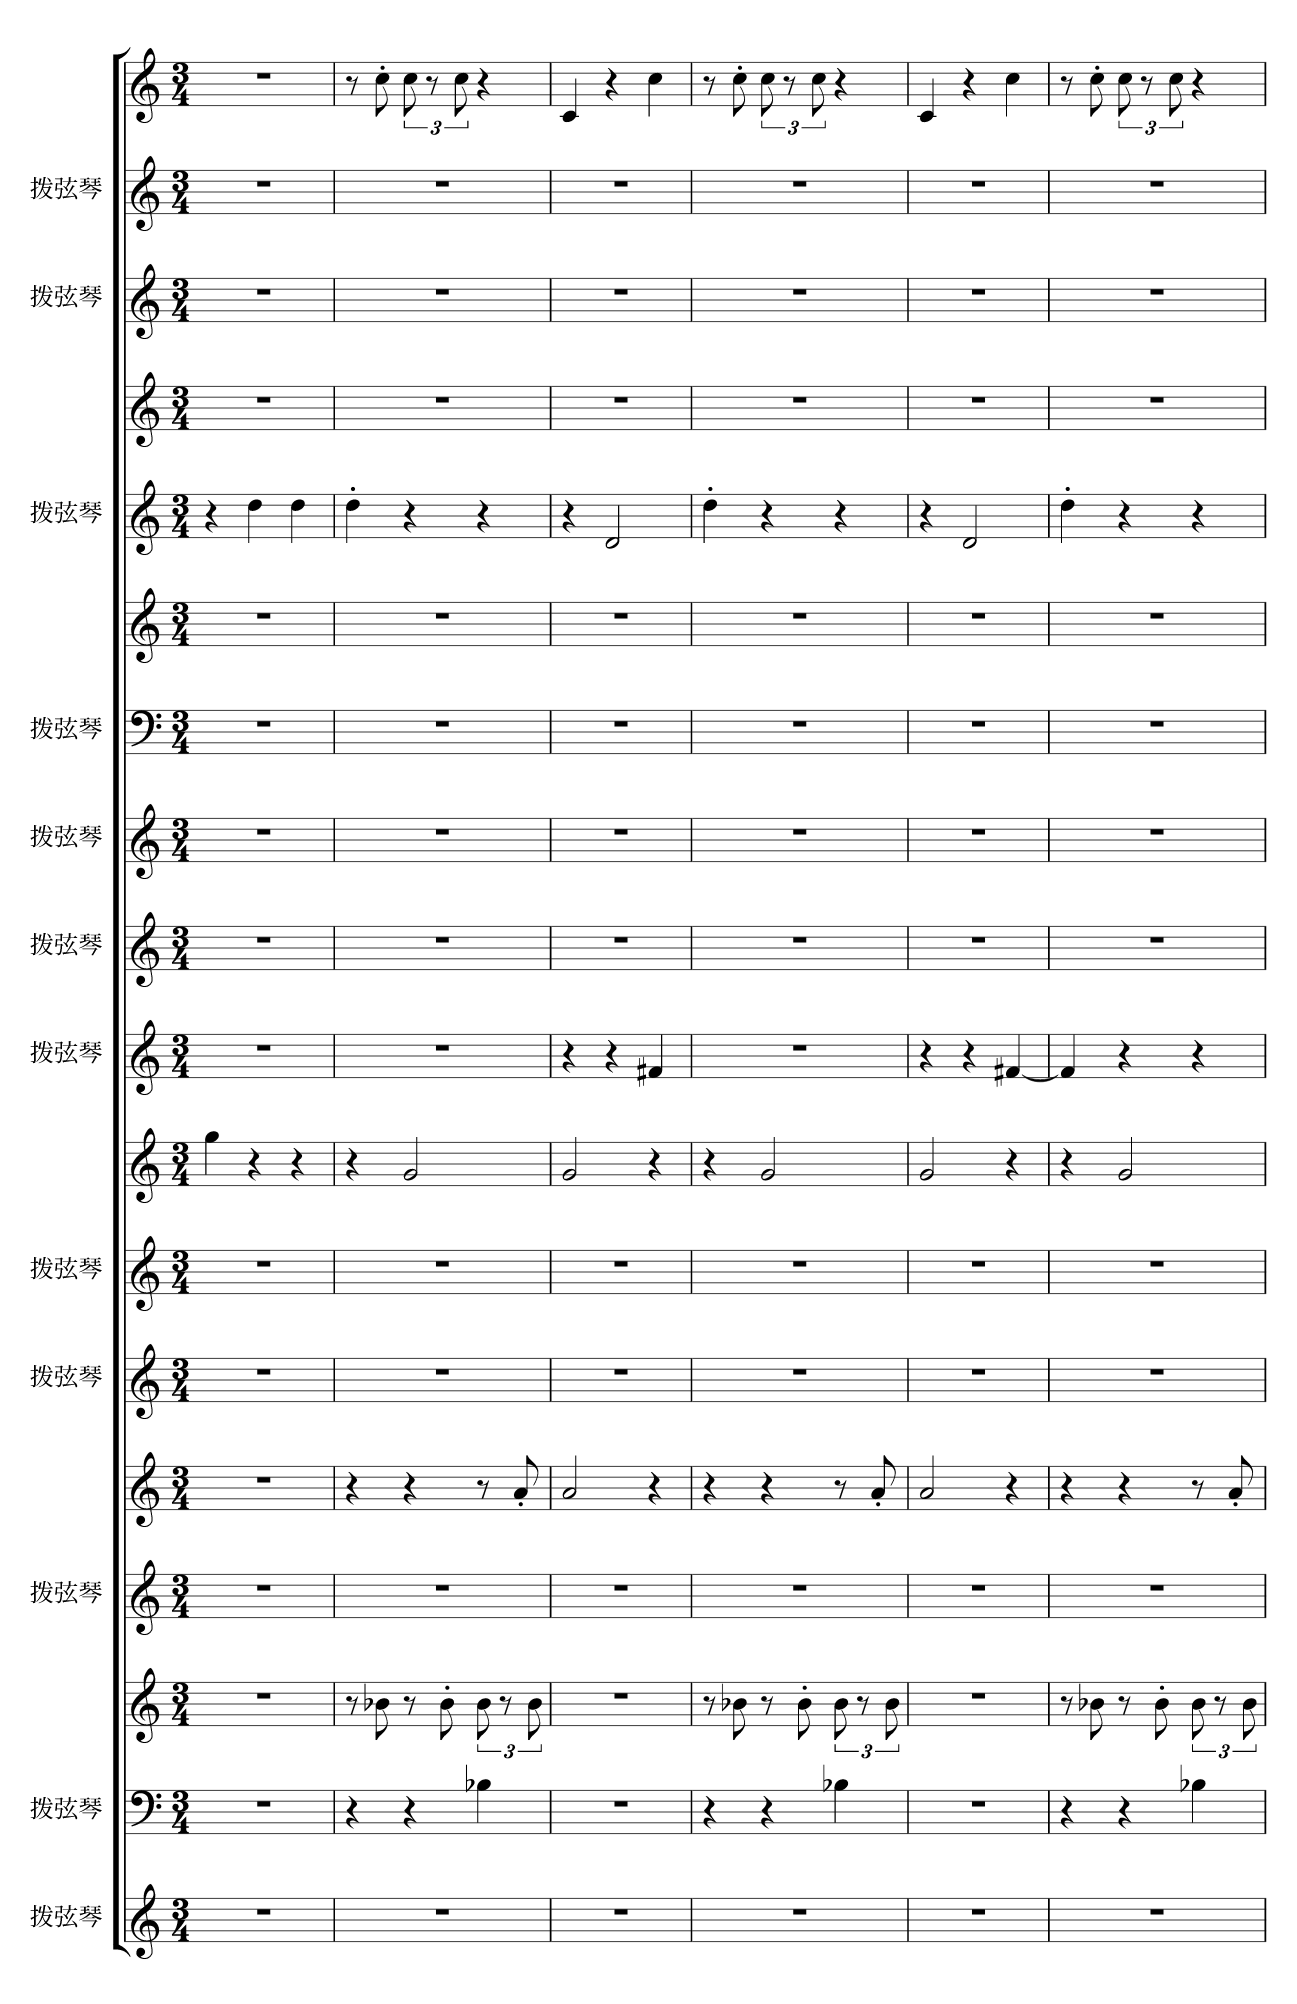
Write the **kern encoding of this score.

**kern	**kern	**kern	**kern	**kern	**kern	**kern	**kern	**kern	**kern	**kern	**kern	**kern	**kern	**kern	**kern	**kern	**kern
*part12	*part11	*part11	*part10	*part10	*part9	*part8	*part8	*part7	*part6	*part5	*part4	*part4	*part3	*part3	*part2	*part1	*part1
*staff18	*staff17	*staff16	*staff15	*staff14	*staff13	*staff12	*staff11	*staff10	*staff9	*staff8	*staff7	*staff6	*staff5	*staff4	*staff3	*staff2	*staff1
*I"拨弦琴	*I"拨弦琴	*	*I"拨弦琴	*	*I"拨弦琴	*I"拨弦琴	*	*I"拨弦琴	*I"拨弦琴	*I"拨弦琴	*I"拨弦琴	*	*I"拨弦琴	*	*I"拨弦琴	*I"拨弦琴	*
*clefG2	*clefF4	*clefG2	*clefG2	*clefG2	*clefG2	*clefG2	*clefG2	*clefG2	*clefG2	*clefG2	*clefF4	*clefG2	*clefG2	*clefG2	*clefG2	*clefG2	*clefG2
*k[]	*k[]	*k[]	*k[]	*k[]	*k[]	*k[]	*k[]	*k[]	*k[]	*k[]	*k[]	*k[]	*k[]	*k[]	*k[]	*k[]	*k[]
*M3/4	*M3/4	*M3/4	*M3/4	*M3/4	*M3/4	*M3/4	*M3/4	*M3/4	*M3/4	*M3/4	*M3/4	*M3/4	*M3/4	*M3/4	*M3/4	*M3/4	*M3/4
*MM191	*MM191	*MM191	*MM191	*MM191	*MM191	*MM191	*MM191	*MM191	*MM191	*MM191	*MM191	*MM191	*MM191	*MM191	*MM191	*MM191	*MM191
=1	=1	=1	=1	=1	=1	=1	=1	=1	=1	=1	=1	=1	=1	=1	=1	=1	=1
2.r	2.r	2.r	2.r	2.r	2.r	2.r	4gg\	2.r	2.r	2.r	2.r	2.r	4r	2.r	2.r	2.r	2.r
.	.	.	.	.	.	.	4r	.	.	.	.	.	4dd\	.	.	.	.
.	.	.	.	.	.	.	4r	.	.	.	.	.	4dd\	.	.	.	.
=2	=2	=2	=2	=2	=2	=2	=2	=2	=2	=2	=2	=2	=2	=2	=2	=2	=2
2.r	4r	8r	2.r	4r	2.r	2.r	4r	2.r	2.r	2.r	2.r	2.r	4dd'\	2.r	2.r	2.r	8r
.	.	8b-X\	.	.	.	.	.	.	.	.	.	.	.	.	.	.	8cc'\
.	4r	8r	.	4r	.	.	2g/	.	.	.	.	.	4r	.	.	.	12cc\
.	.	.	.	.	.	.	.	.	.	.	.	.	.	.	.	.	12r
.	.	8b-'\	.	.	.	.	.	.	.	.	.	.	.	.	.	.	.
.	.	.	.	.	.	.	.	.	.	.	.	.	.	.	.	.	12cc\
.	4B-X\	12b-\	.	8r	.	.	.	.	.	.	.	.	4r	.	.	.	4r
.	.	12r	.	.	.	.	.	.	.	.	.	.	.	.	.	.	.
.	.	.	.	8a'/	.	.	.	.	.	.	.	.	.	.	.	.	.
.	.	12b-\	.	.	.	.	.	.	.	.	.	.	.	.	.	.	.
=3	=3	=3	=3	=3	=3	=3	=3	=3	=3	=3	=3	=3	=3	=3	=3	=3	=3
2.r	2.r	2.r	2.r	2a/	2.r	2.r	2g/	4r	2.r	2.r	2.r	2.r	4r	2.r	2.r	2.r	4c/
.	.	.	.	.	.	.	.	4r	.	.	.	.	2d/	.	.	.	4r
.	.	.	.	4r	.	.	4r	4f#X/	.	.	.	.	.	.	.	.	4cc\
=4	=4	=4	=4	=4	=4	=4	=4	=4	=4	=4	=4	=4	=4	=4	=4	=4	=4
2.r	4r	8r	2.r	4r	2.r	2.r	4r	2.r	2.r	2.r	2.r	2.r	4dd'\	2.r	2.r	2.r	8r
.	.	8b-X\	.	.	.	.	.	.	.	.	.	.	.	.	.	.	8cc'\
.	4r	8r	.	4r	.	.	2g/	.	.	.	.	.	4r	.	.	.	12cc\
.	.	.	.	.	.	.	.	.	.	.	.	.	.	.	.	.	12r
.	.	8b-'\	.	.	.	.	.	.	.	.	.	.	.	.	.	.	.
.	.	.	.	.	.	.	.	.	.	.	.	.	.	.	.	.	12cc\
.	4B-X\	12b-\	.	8r	.	.	.	.	.	.	.	.	4r	.	.	.	4r
.	.	12r	.	.	.	.	.	.	.	.	.	.	.	.	.	.	.
.	.	.	.	8a'/	.	.	.	.	.	.	.	.	.	.	.	.	.
.	.	12b-\	.	.	.	.	.	.	.	.	.	.	.	.	.	.	.
=5	=5	=5	=5	=5	=5	=5	=5	=5	=5	=5	=5	=5	=5	=5	=5	=5	=5
2.r	2.r	2.r	2.r	2a/	2.r	2.r	2g/	4r	2.r	2.r	2.r	2.r	4r	2.r	2.r	2.r	4c/
.	.	.	.	.	.	.	.	4r	.	.	.	.	2d/	.	.	.	4r
.	.	.	.	4r	.	.	4r	[4f#X/	.	.	.	.	.	.	.	.	4cc\
=6	=6	=6	=6	=6	=6	=6	=6	=6	=6	=6	=6	=6	=6	=6	=6	=6	=6
2.r	4r	8r	2.r	4r	2.r	2.r	4r	4f#/]	2.r	2.r	2.r	2.r	4dd'\	2.r	2.r	2.r	8r
.	.	8b-X\	.	.	.	.	.	.	.	.	.	.	.	.	.	.	8cc'\
.	4r	8r	.	4r	.	.	2g/	4r	.	.	.	.	4r	.	.	.	12cc\
.	.	.	.	.	.	.	.	.	.	.	.	.	.	.	.	.	12r
.	.	8b-'\	.	.	.	.	.	.	.	.	.	.	.	.	.	.	.
.	.	.	.	.	.	.	.	.	.	.	.	.	.	.	.	.	12cc\
.	4B-X\	12b-\	.	8r	.	.	.	4r	.	.	.	.	4r	.	.	.	4r
.	.	12r	.	.	.	.	.	.	.	.	.	.	.	.	.	.	.
.	.	.	.	8a'/	.	.	.	.	.	.	.	.	.	.	.	.	.
.	.	12b-\	.	.	.	.	.	.	.	.	.	.	.	.	.	.	.
=	=	=	=	=	=	=	=	=	=	=	=	=	=	=	=	=	=
*-	*-	*-	*-	*-	*-	*-	*-	*-	*-	*-	*-	*-	*-	*-	*-	*-	*-
